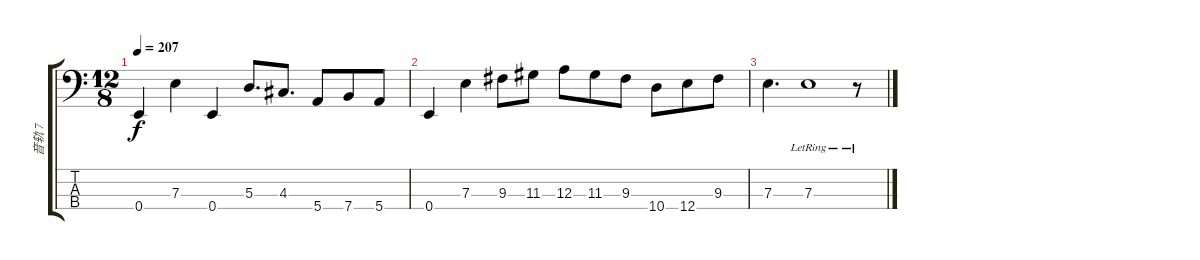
\track ("音轨 7" "音轨 7") {instrument electricbassfinger}
\staff {score tabs}
\tuning (G2 D2 A1 E1) {hide}
\ts (12 8)
\tempo 207
\clef f4
\ks c
0.4.4{dy f} 7.3.4 0.4.4 5.3.8{d} 4.3.8{d} 5.4.8 7.4.8 5.4.8 |
0.4.4 7.3.4 9.3.8 11.3.8 12.3.8 11.3.8 9.3.8 10.4.8 12.4.8 9.3.8 |
7.3.4{d} 7.3{lr}.1 r.8
